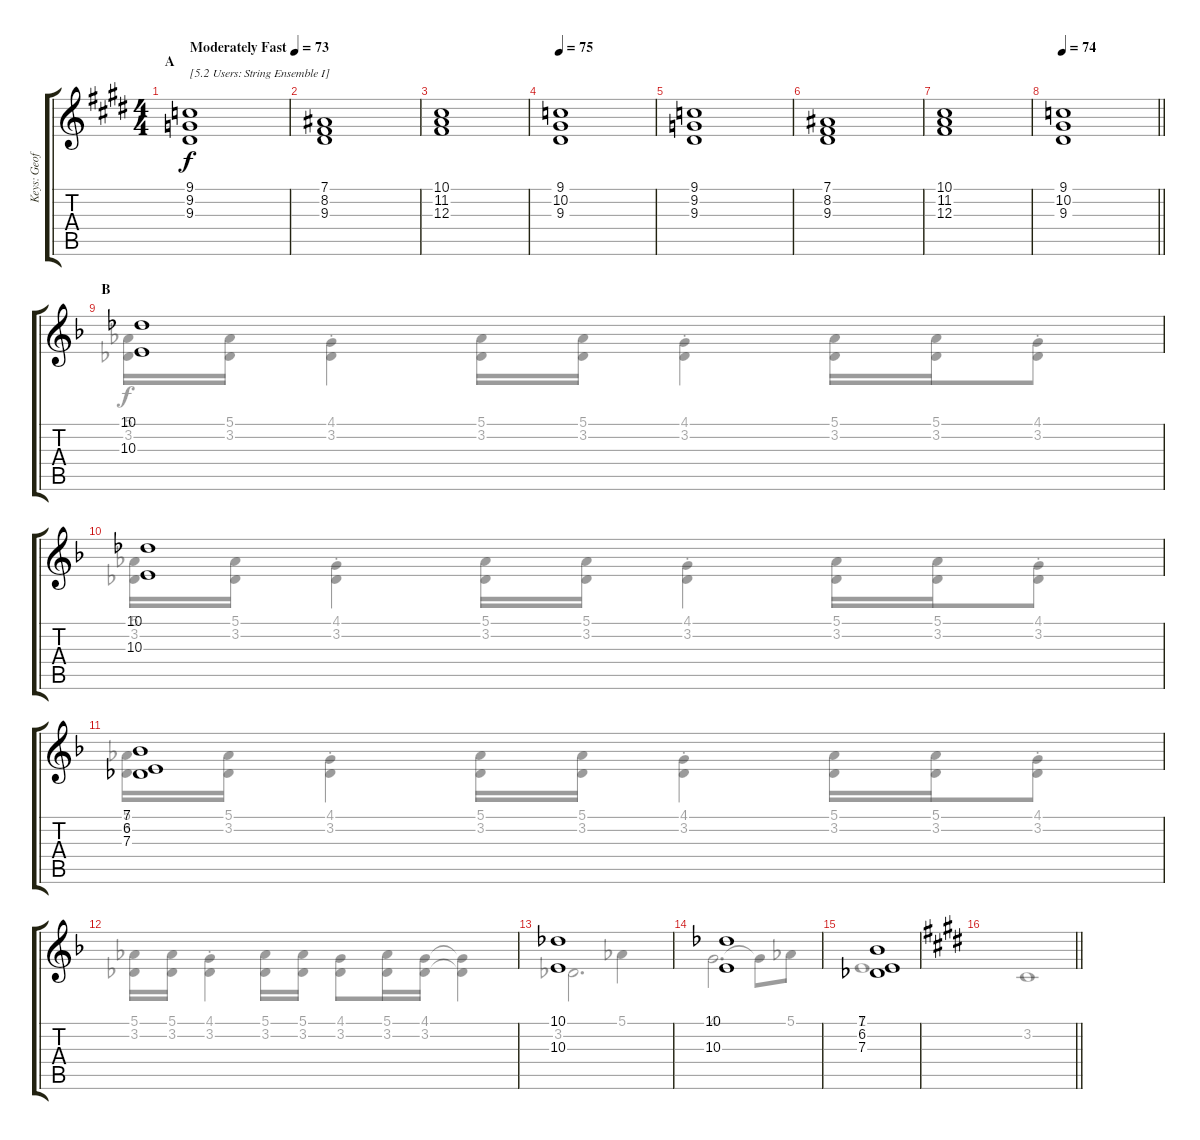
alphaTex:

\track ("Keys: Geoff" "Keys: Geof") {instrument stringensemble1}
\staff {score tabs}
\tuning (Eb4 Bb3 Gb3 Db3 Ab2 Eb2) {hide}
\voice
\ts (4 4)
\section ("" "A")
\tempo (73 "Moderately Fast")
\clef g2
\ks e
(9.1 9.2 9.3).1{txt "[5.2 Users: String Ensemble I]" dy f instrument stringensemble1} |
(7.1 8.2 9.3).1 |
(10.1 11.2 12.3).1 |
\tempo 75
(9.1 10.2 9.3).1 |
(9.1 9.2 9.3).1 |
(7.1 8.2 9.3).1 |
(10.1 11.2 12.3).1 |
\tempo 74
\barLineRight lightlight
(9.1 10.2 9.3).1 |
\section ("" "B")
\ks f
(10.1 10.3).1 |
(10.1 10.3).1 |
(7.1 6.2 7.3).1 |
|
(10.1 10.3).1 |
(10.1 10.3).1 |
(7.1 6.2 7.3).1 |
\barLineRight lightlight
\voice
\clef g2
\ottava regular
\simile none
\ks e
|
|
|
|
|
|
|
\barLineRight lightlight
|
\ks f
(5.1 3.2).16 (5.1 3.2).16 (4.1{st} 3.2{st}).4 (5.1 3.2).16 (5.1 3.2).16 (4.1{st} 3.2{st}).4 (5.1 3.2).16 (5.1 3.2).16 (4.1{st} 3.2{st}).8 |
(5.1 3.2).16 (5.1 3.2).16 (4.1{st} 3.2{st}).4 (5.1 3.2).16 (5.1 3.2).16 (4.1{st} 3.2{st}).4 (5.1 3.2).16 (5.1 3.2).16 (4.1{st} 3.2{st}).8 |
(5.1 3.2).16 (5.1 3.2).16 (4.1{st} 3.2{st}).4 (5.1 3.2).16 (5.1 3.2).16 (4.1{st} 3.2{st}).4 (5.1 3.2).16 (5.1 3.2).16 (4.1{st} 3.2{st}).8 |
(5.1 3.2).16 (5.1 3.2).16 (4.1{st} 3.2{st}).4 (5.1 3.2).16 (5.1 3.2).16 (4.1 3.2).8 (5.1 3.2).16 (4.1 3.2).16 (4.1{t} 3.2{t}).4 |
3.2.2{d} 5.1.4 |
4.1.2{d} 4.1{t}.8 5.1.8 |
1.1.1 |
\barLineRight lightlight
3.2.1
